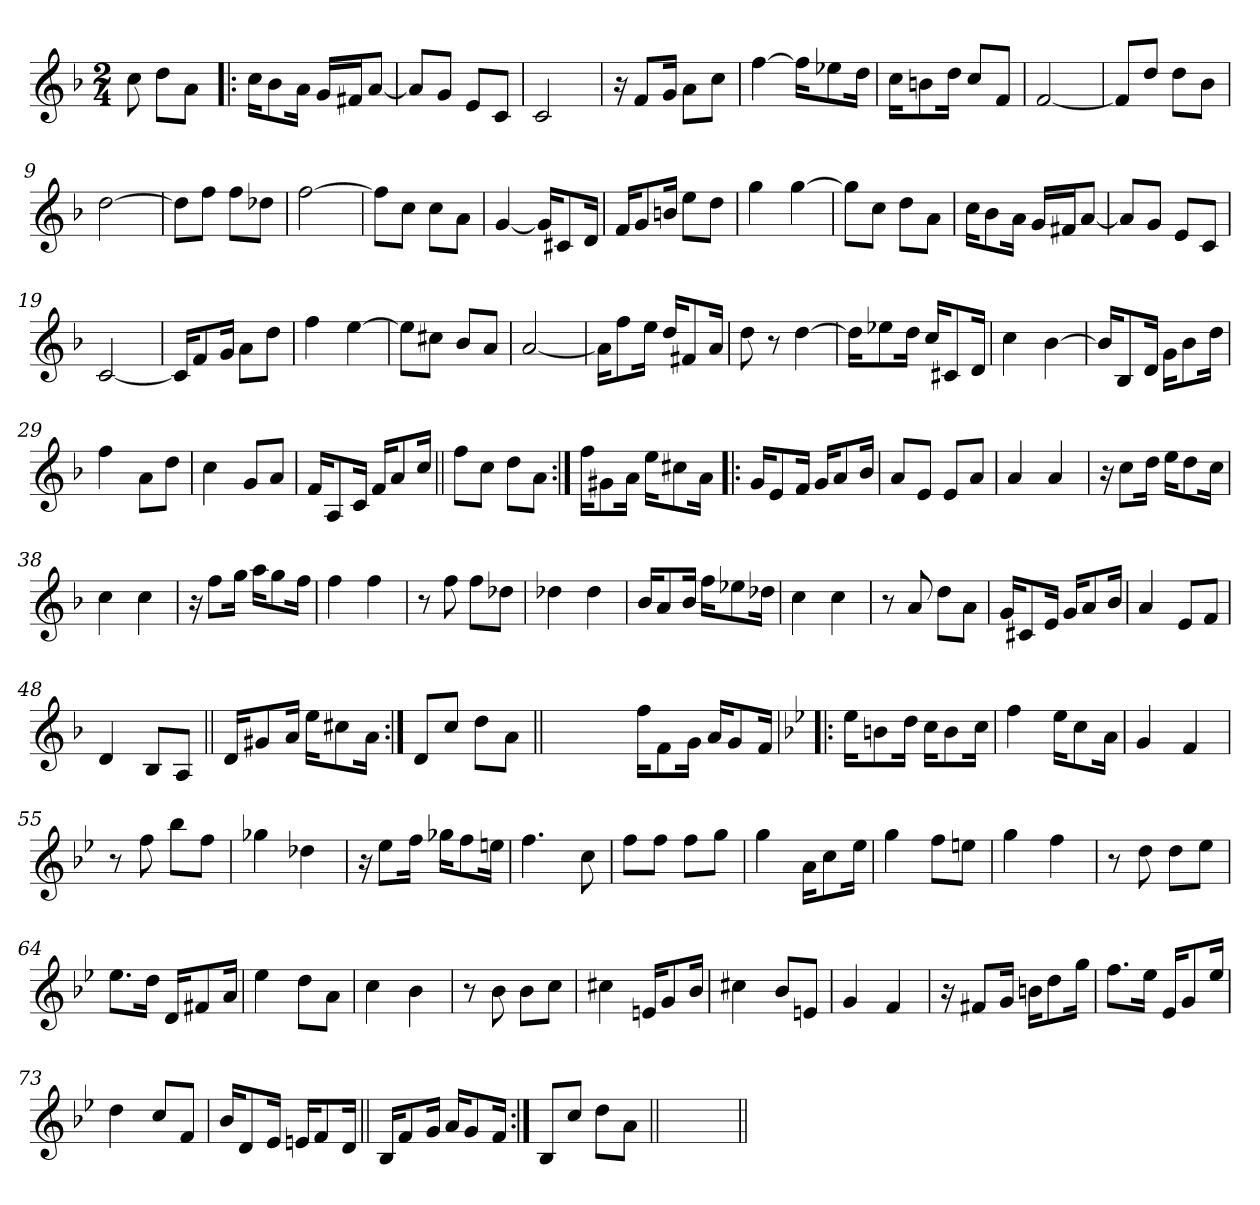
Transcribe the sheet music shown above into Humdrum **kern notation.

**kern
*part1
*staff1
*clefG2
*k[b-]
*F:
*M2/4
=
8cc\
8dd\L
8a\J
=1!|:
16cc\KL
8b-\
16a\Jk
16g/LL
16f#X/J
[8a/J
=2
8a/L]
8g/J
8e/L
8c/J
=3
2c/
=4
16r
8f/L
16g/Jk
8a\L
8cc\J
=5
[4ff\
16ff\KL]
8ee-X\
16dd\Jk
!!LO:LB:g=z
=6
16cc\KL
8bn\
16dd\Jk
8cc/L
8f/J
=7
[2f/
=8
8f/L]
8dd/J
8dd\L
8b-\J
=9
[2dd\
=10
8dd\L]
8ff\J
8ff\L
8dd-X\J
!!LO:LB:g=z
=11
[2ff\
=12
8ff\L]
8cc\J
8cc\L
8a\J
=13
[4g/
16g/KL]
8c#X/
16d/Jk
=14
16f/KL
8g/
16bn/Jk
8ee\L
8dd\J
=15
4gg\
[4gg\
!!LO:LB:g=z
=16
8gg\L]
8cc\J
8dd\L
8a\J
=17
16cc\KL
8b-\
16a\Jk
16g/LL
16f#X/J
[8a/J
=18
8a/L]
8g/J
8e/L
8c/J
=19
[2c/
=20
16c/KL]
8f/
16g/Jk
8a\L
8dd\J
!!LO:LB:g=z
=21
4ff\
[4ee\
=22
8ee\L]
8cc#X\J
8b-/L
8a/J
=23
[2a/
=24
16a\KL]
8ff\
16ee\Jk
16dd/KL
8f#X/
16a/Jk
=25
8dd\
8r
[4dd\
!!LO:LB:g=z
=26
16dd\KL]
8ee-X\
16dd\Jk
16cc/KL
8c#X/
16d/Jk
=27
4cc\
[4b-\
=28
16b-/KL]
8B-/
16d/Jk
16g\KL
8b-\
16dd\Jk
=29
4ff\
8a\L
8dd\J
=30
4cc\
8g/L
8a/J
!!LO:LB:g=z
=31
16f/KL
8A/
16c/Jk
16f/KL
8a/
16cc/Jk
=32||
8ff\L
8cc\J
8dd\L
8a\J
=33:|!
16ff\KL
8g#X\
16a\Jk
16ee\KL
8cc#X\
16a\Jk
=34!|:
16g/KL
8e/
16f/Jk
16g/KL
8a/
16b-/Jk
=35
8a/L
8e/J
8e/L
8a/J
!!LO:LB:g=z
=36
4a/
4a/
=37
16r
8cc\L
16dd\Jk
16ee\KL
8dd\
16cc\Jk
=38
4cc\
4cc\
=39
16r
8ff\L
16gg\Jk
16aa\KL
8gg\
16ff\Jk
=40
4ff\
4ff\
!!LO:LB:g=z
=41
8r
8ff\
8ff\L
8dd-X\J
=42
4dd-X\
4dd-\
=43
16b-/KL
8a/
16b-/Jk
16ff\KL
8ee-X\
16dd-X\Jk
=44
4cc\
4cc\
=45
8r
8a/
8dd\L
8a\J
!!LO:LB:g=z
=46
16g/KL
8c#X/
16e/Jk
16g/KL
8a/
16b-/Jk
=47
4a/
8e/L
8f/J
=48
4d/
8B-/L
8A/J
=49||
16d/KL
8g#X/
16a/Jk
16ee\KL
8cc#X\
16a\Jk
=50:|!
8d/L
8cc/J
8dd\L
8a\J
=50X1||
*stria0
2ryy
!!LO:PB:g=z
=51-
*stria5
16ff\KL
8f\
16g\Jk
16a/KL
8g/
16f/Jk
=52!|:
*k[b-e-]
*B-:
16ee-\KL
8bn\
16dd\Jk
16cc\KL
8b\
16cc\Jk
=53
4ff\
16ee-\KL
8cc\
16a\Jk
=54
4g/
4f/
=55
8r
8ff\
8bb-\L
8ff\J
!!LO:LB:g=z
=56
4gg-X\
4dd-X\
=57
16r
8ee-\L
16ff\Jk
16gg-X\KL
8ff\
16een\Jk
=58
4.ff\
8cc\
=59
8ff\L
8ff\J
8ff\L
8gg\J
=60
4gg\
16a\KL
8cc\
16ee-\Jk
!!LO:LB:g=z
=61
4gg\
8ff\L
8een\J
=62
4gg\
4ff\
=63
8r
8dd\
8dd\L
8ee-\J
=64
8.ee-\L
16dd\Jk
16d/KL
8f#X/
16a/Jk
=65
4ee-\
8dd\L
8a\J
=66
4cc\
4b-\
=67
8r
8b-\
8b-\L
8cc\J
!!LO:LB:g=z
=68
4cc#X\
16en/KL
8g/
16b-/Jk
=69
4cc#X\
8b-/L
8en/J
=70
4g/
4f/
=71
16r
8f#X/L
16g/Jk
16bn\KL
8dd\
16gg\Jk
=72
8.ff\L
16ee-\Jk
16e-/KL
8g/
16ee-/Jk
!!LO:LB:g=z
=73
4dd\
8cc/L
8f/J
=74
16b-/KL
8d/
16e-/Jk
16en/KL
8f/
16d/Jk
=75||
16B-/KL
8f/
16g/Jk
16a/KL
8g/
16f/Jk
=76:|!
8B-/L
8cc/J
8dd\L
8a\J
=77||
*stria0
2ryy
=||
*-
